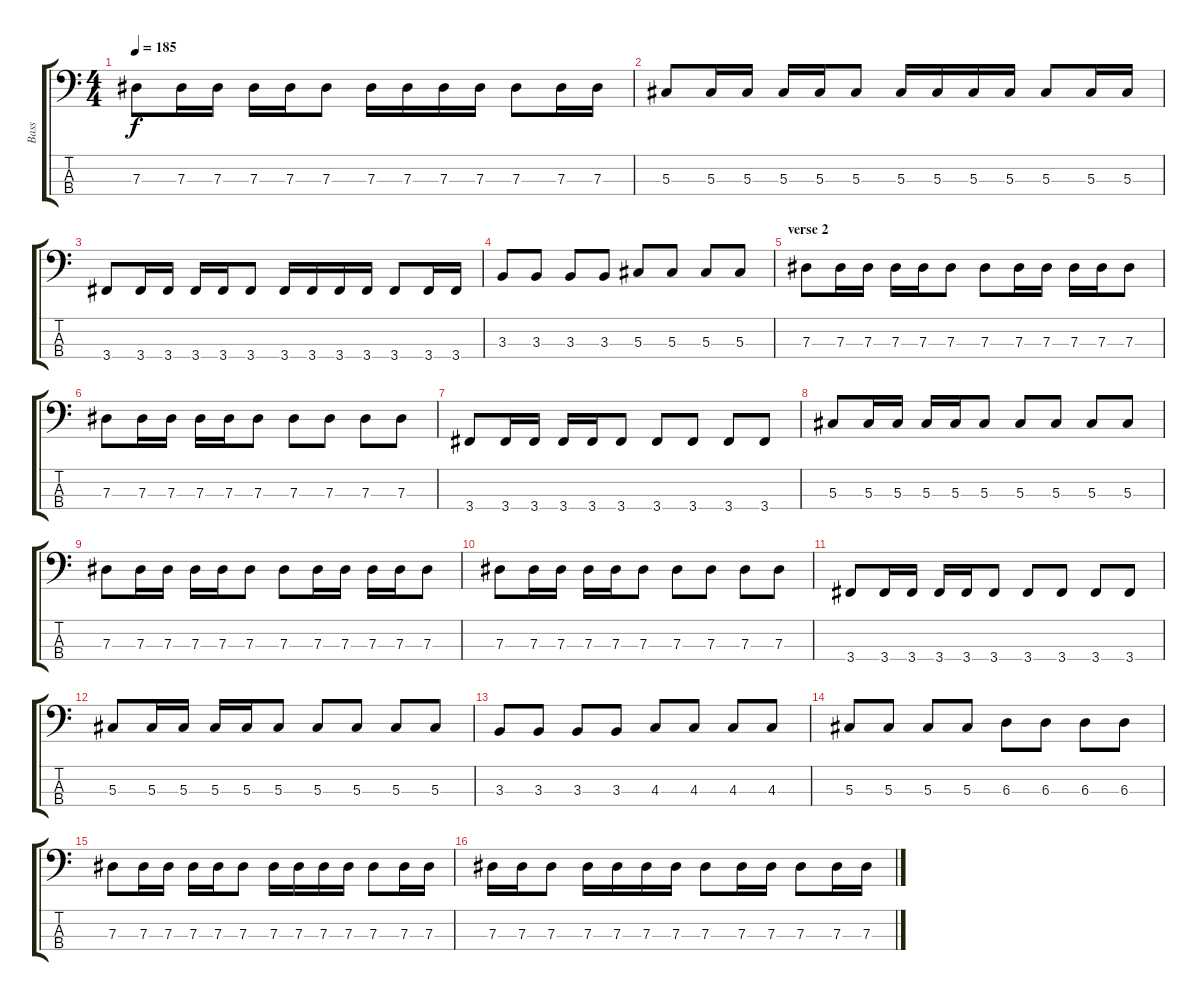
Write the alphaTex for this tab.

\track ("Bass" "Bass") {instrument electricbassfinger}
\staff {score tabs}
\tuning (Gb2 Db2 Ab1 Eb1) {hide}
\ts (4 4)
\tempo 185
\clef f4
\ks c
7.3.8{dy f} 7.3.16 7.3.16 7.3.16 7.3.16 7.3.8 7.3.16 7.3.16 7.3.16 7.3.16 7.3.8 7.3.16 7.3.16 |
5.3.8 5.3.16 5.3.16 5.3.16 5.3.16 5.3.8 5.3.16 5.3.16 5.3.16 5.3.16 5.3.8 5.3.16 5.3.16 |
3.4.8 3.4.16 3.4.16 3.4.16 3.4.16 3.4.8 3.4.16 3.4.16 3.4.16 3.4.16 3.4.8 3.4.16 3.4.16 |
3.3.8 3.3.8 3.3.8 3.3.8 5.3.8 5.3.8 5.3.8 5.3.8 |
\section ("" "verse 2")
7.3.8 7.3.16 7.3.16 7.3.16 7.3.16 7.3.8 7.3.8 7.3.16 7.3.16 7.3.16 7.3.16 7.3.8 |
7.3.8 7.3.16 7.3.16 7.3.16 7.3.16 7.3.8 7.3.8 7.3.8 7.3.8 7.3.8 |
3.4.8 3.4.16 3.4.16 3.4.16 3.4.16 3.4.8 3.4.8 3.4.8 3.4.8 3.4.8 |
5.3.8 5.3.16 5.3.16 5.3.16 5.3.16 5.3.8 5.3.8 5.3.8 5.3.8 5.3.8 |
7.3.8 7.3.16 7.3.16 7.3.16 7.3.16 7.3.8 7.3.8 7.3.16 7.3.16 7.3.16 7.3.16 7.3.8 |
7.3.8 7.3.16 7.3.16 7.3.16 7.3.16 7.3.8 7.3.8 7.3.8 7.3.8 7.3.8 |
3.4.8 3.4.16 3.4.16 3.4.16 3.4.16 3.4.8 3.4.8 3.4.8 3.4.8 3.4.8 |
5.3.8 5.3.16 5.3.16 5.3.16 5.3.16 5.3.8 5.3.8 5.3.8 5.3.8 5.3.8 |
\section ("" "")
3.3.8 3.3.8 3.3.8 3.3.8 4.3.8 4.3.8 4.3.8 4.3.8 |
5.3.8 5.3.8 5.3.8 5.3.8 6.3.8 6.3.8 6.3.8 6.3.8 |
7.3.8 7.3.16 7.3.16 7.3.16 7.3.16 7.3.8 7.3.16 7.3.16 7.3.16 7.3.16 7.3.8 7.3.16 7.3.16 |
7.3.16 7.3.16 7.3.8 7.3.16 7.3.16 7.3.16 7.3.16 7.3.8 7.3.16 7.3.16 7.3.8 7.3.16 7.3.16
